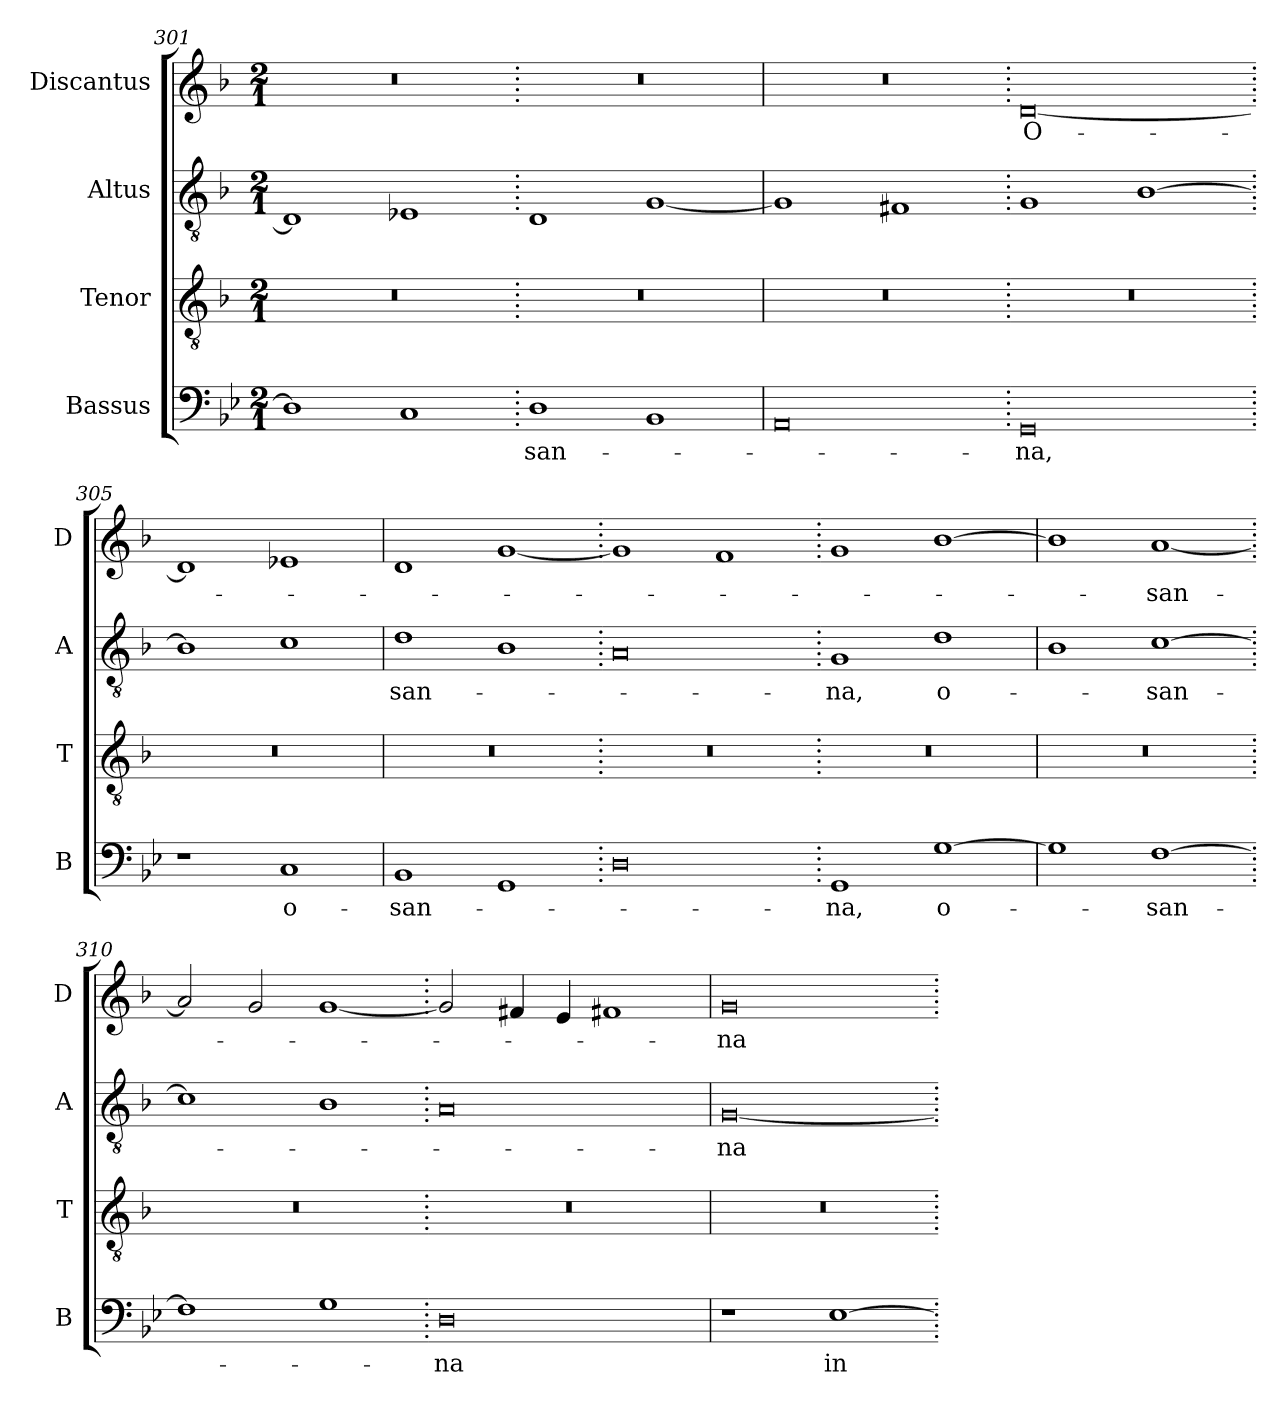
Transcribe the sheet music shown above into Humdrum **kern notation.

**kern	**text	**kern	**kern	**text	**kern	**text
*part4	*part4	*part3	*part2	*part2	*part1	*part1
*staff4	*staff4	*staff3	*staff2	*staff2	*staff1	*staff1
*I"Bassus	*	*I"Tenor	*I"Altus	*	*I"Discantus	*
*I'B	*	*I'T	*I'A	*	*I'D	*
*clefF4	*	*clefGv2	*clefGv2	*	*clefG2	*
*k[b-e-]	*	*k[b-]	*k[b-]	*	*k[b-]	*
*M2/1	*	*M2/1	*M2/1	*	*M2/1	*
=301	=301	=301	=301	=301	=301	=301
1D]	.	0r	1D]	.	0r	.
1C	.	.	1E-X	.	.	.
=302.	=302.	=302.	=302.	=302.	=302.	=302.
1D	-san-	0r	1D	.	0r	.
1BB-	.	.	[1G	.	.	.
=303	=303	=303	=303	=303	=303	=303
0AA	.	0r	1G]	.	0r	.
.	.	.	1F#X	.	.	.
=304.	=304.	=304.	=304.	=304.	=304.	=304.
0GG	-na,	0r	1G	.	[0d	O-
.	.	.	[1B-	.	.	.
=305.	=305.	=305.	=305.	=305.	=305.	=305.
1r	.	0r	1B-]	.	1d]	.
1C	o-	.	1c	.	1e-X	.
=306	=306	=306	=306	=306	=306	=306
1BB-	-san-	0r	1d	-san-	1d	.
1GG	.	.	1B-	.	[1g	.
=307.	=307.	=307.	=307.	=307.	=307.	=307.
0D	.	0r	0A	.	1g]	.
.	.	.	.	.	1f	.
=308.	=308.	=308.	=308.	=308.	=308.	=308.
1GG	-na,	0r	1G	-na,	1g	.
[1G	o-	.	1d	o-	[1b-	.
=309	=309	=309	=309	=309	=309	=309
1G]	.	0r	1B-	.	1b-]	.
[1F	-san-	.	[1c	-san-	[1a	-san-
=310.	=310.	=310.	=310.	=310.	=310.	=310.
1F]	.	0r	1c]	.	2a]	.
.	.	.	.	.	2g	.
1G	.	.	1B-	.	[1g	.
=311.	=311.	=311.	=311.	=311.	=311.	=311.
0D	-na	0r	0A	.	2g]	.
.	.	.	.	.	4f#X	.
.	.	.	.	.	4e	.
.	.	.	.	.	1f#X	.
=312	=312	=312	=312	=312	=312	=312
1r	.	0r	[0G	-na	0g	-na
[1E-	in	.	.	.	.	.
=.	=.	=.	=.	=.	=.	=.
*-	*-	*-	*-	*-	*-	*-
